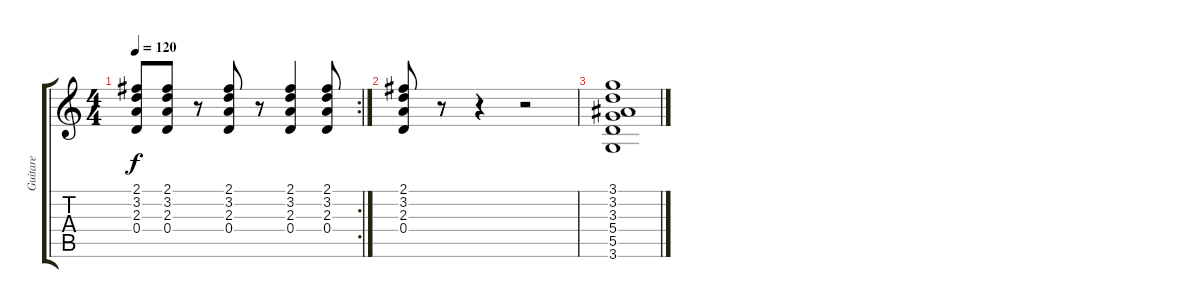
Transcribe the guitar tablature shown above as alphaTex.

\track ("Guitare" "Guitare") {instrument acousticguitarnylon}
\staff {score tabs}
\tuning (E4 B3 G3 D3 A2 E2) {hide}
\rc 2
\ts (4 4)
\tempo 120
\clef g2
\ks c
(2.1 3.2 2.3 0.4).8{dy f} (2.1 3.2 2.3 0.4).8 r.8 (2.1 3.2 2.3 0.4).8 r.8 (2.1 3.2 2.3 0.4).4 (2.1 3.2 2.3 0.4).8 |
(2.1 3.2 2.3 0.4).8 r.8 r.4 r.2 |
(3.1 3.2 3.3 5.4 5.5 3.6).1
